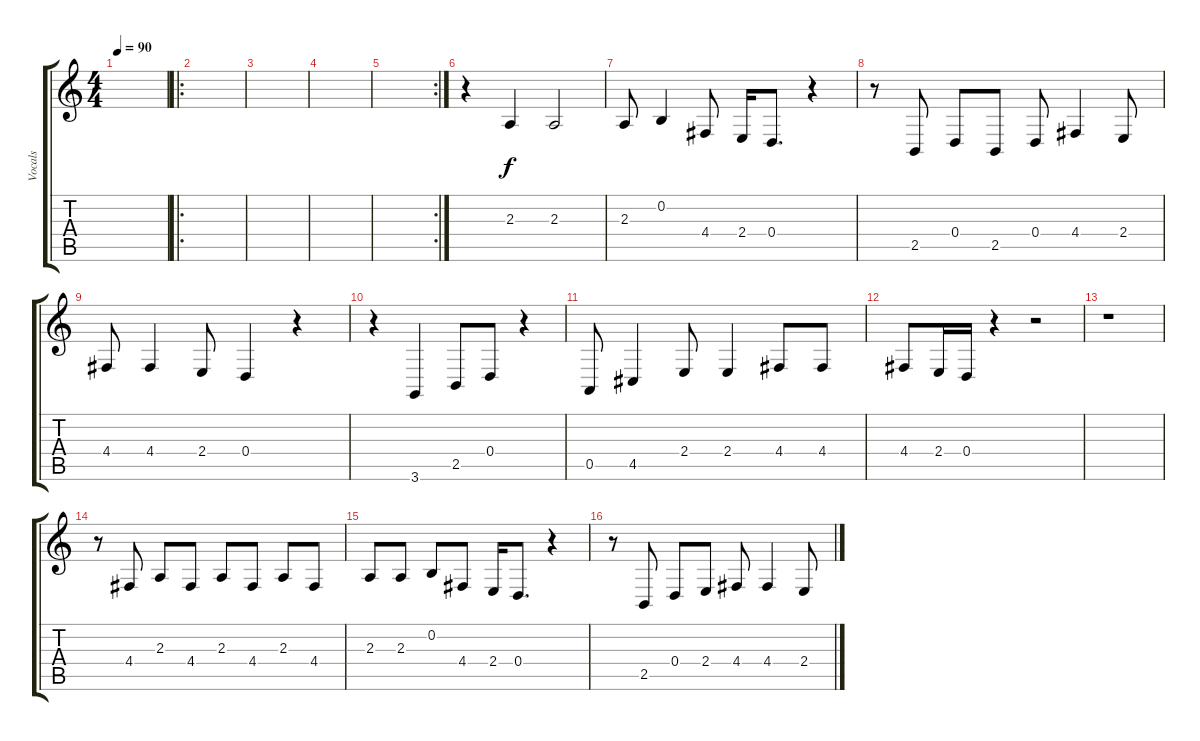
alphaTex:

\track ("Vocals" "Vocals") {instrument harmonica}
\staff {score tabs}
\tuning (E4 B3 G3 D3 A2 E2) {hide}
\ts (4 4)
\tempo 90
\clef g2
\ks c
|
\ro
|
|
|
\rc 2
|
r.4 2.3.4 2.3.2 |
2.3.8 0.2.4 4.4.8 2.4.16 0.4.8{d} r.4 |
r.8 2.5.8 0.4.8 2.5.8 0.4.8 4.4.4 2.4.8 |
4.4.8 4.4.4 2.4.8 0.4.4 r.4 |
r.4 3.6.4 2.5.8 0.4.8 r.4 |
0.5.8 4.5.4 2.4.8 2.4.4 4.4.8 4.4.8 |
4.4.8 2.4.16 0.4.16 r.4 r.2 |
r.1 |
r.8 4.4.8 2.3.8 4.4.8 2.3.8 4.4.8 2.3.8 4.4.8 |
2.3.8 2.3.8 0.2.8 4.4.8 2.4.16 0.4.8{d} r.4 |
r.8 2.5.8 0.4.8 2.4.8 4.4.8 4.4.4 2.4.8
